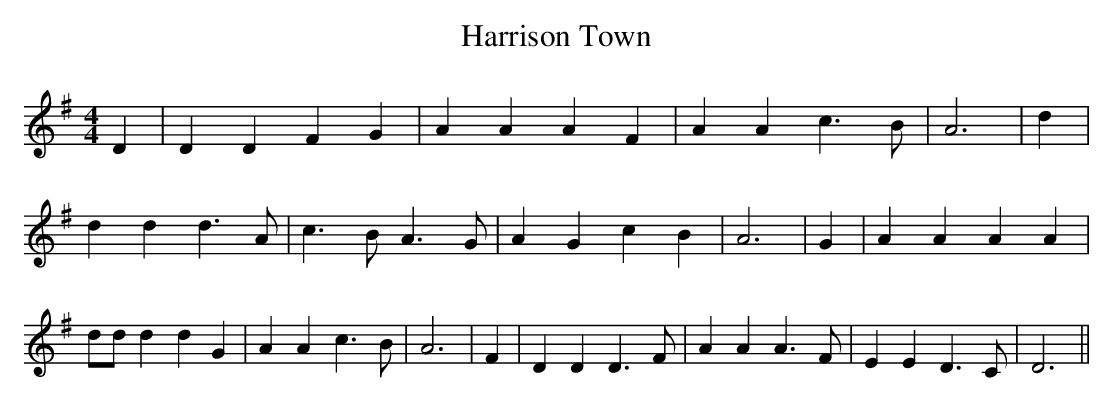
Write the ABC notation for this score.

X:1
T:Harrison Town
M:4/4
L:1/4
K:G
 D| D D F G| A A A F| A A c3/2 B/2| A3| d| d d d3/2 A/2| c3/2- B/2 A3/2 G/2|\
 A G c B| A3| G| A A A A| d/2d/2 d d G| A A c3/2 B/2| A3| F| D D D3/2 F/2|\
 A A A3/2 F/2| E E D3/2 C/2| D3||
